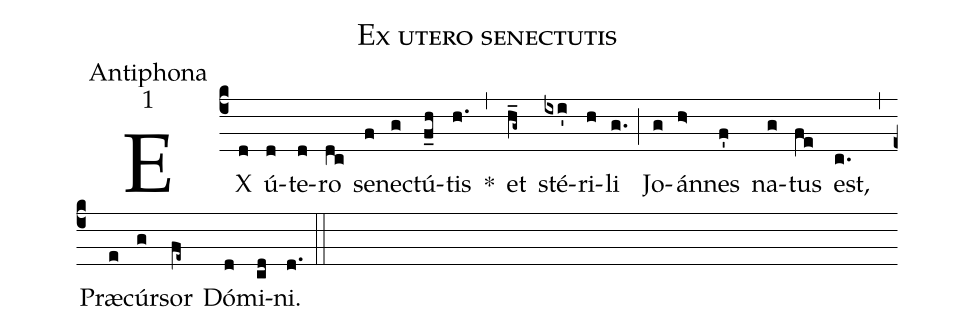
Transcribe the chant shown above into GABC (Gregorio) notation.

name:Ex utero senectutis;
office-part:Antiphona;
mode:1;
%%
(c4) EX(d) ú(d)te(d)ro(dc) se(f)ne(g)ctú(f_h)tis(h.) *(,) et(h_g~) sté(ixi')ri(h)li(g.) (;) Jo(g)án(h>)nes(f') na(g)tus(fe) est,(c.) (,) Præ(e)cúr(g)sor(fe~) Dó(d)mi(cd)ni.(d.) (::)
